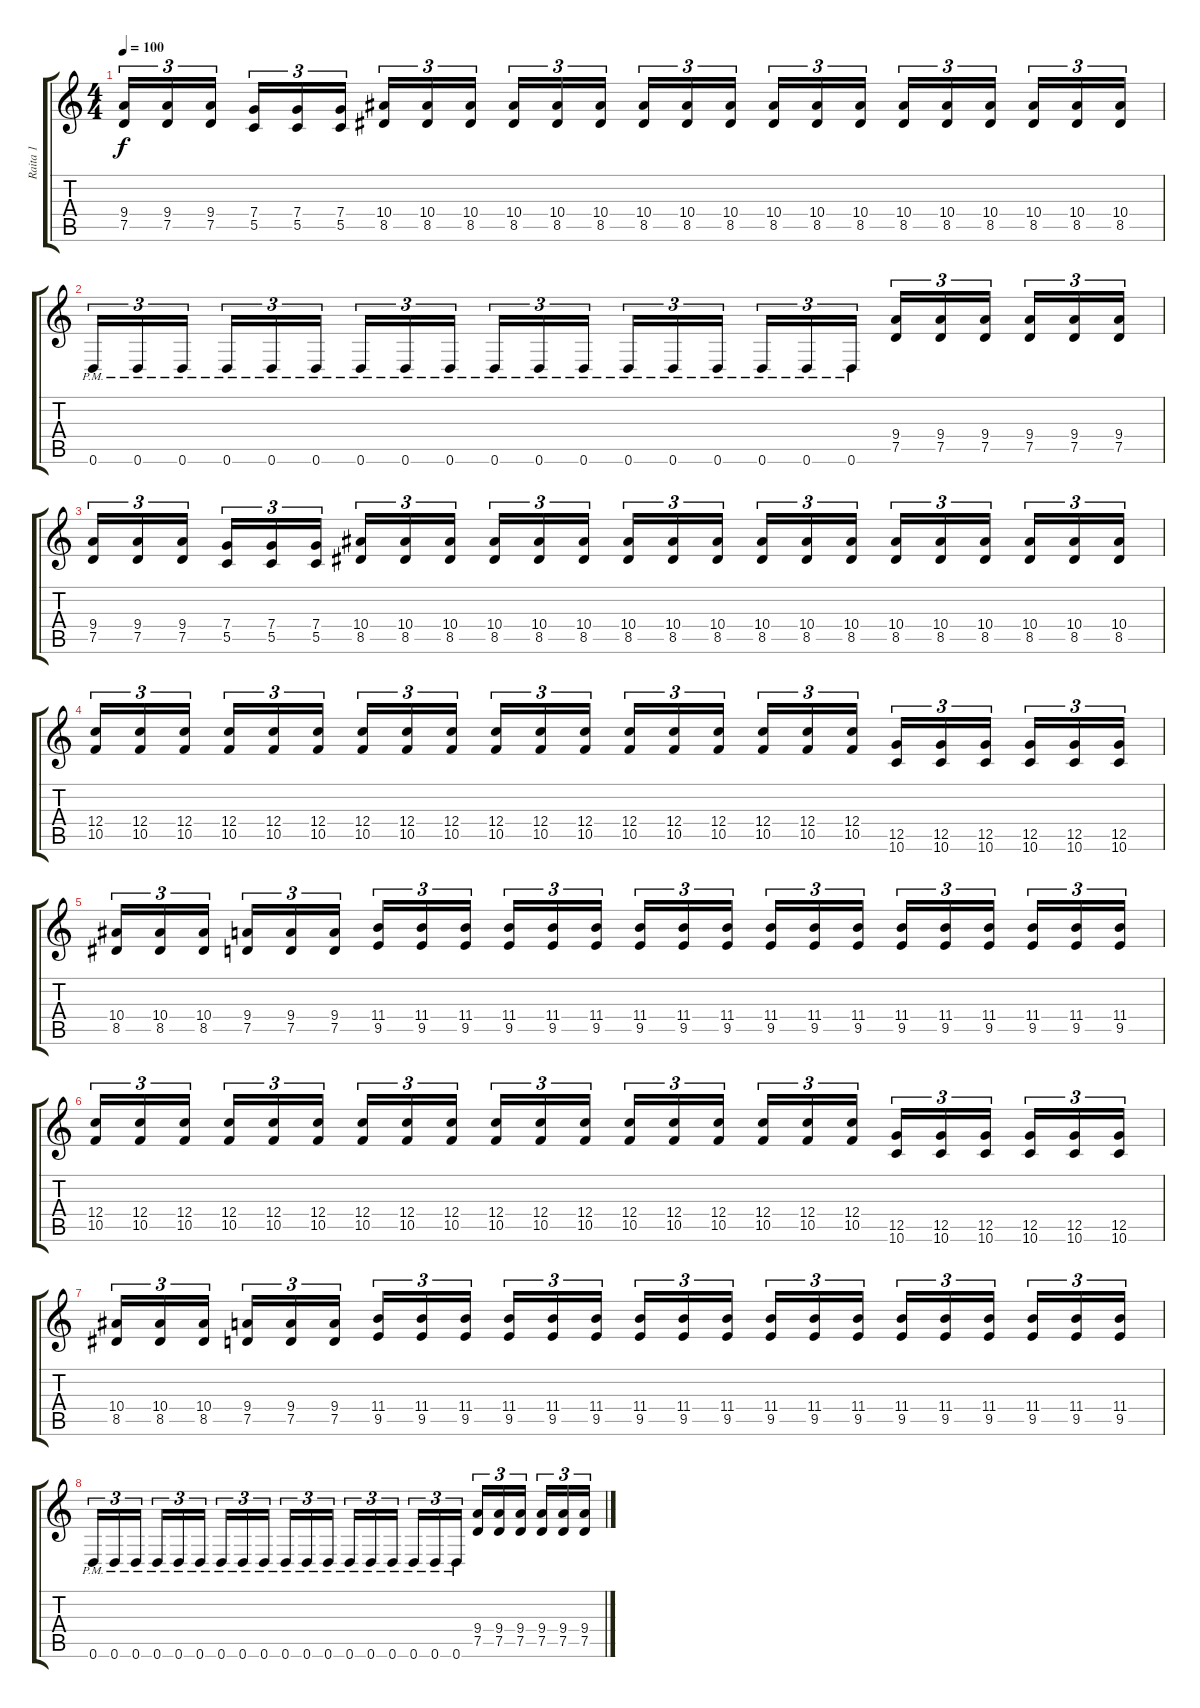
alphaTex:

\track ("Raita 1" "Raita 1") {instrument distortionguitar}
\staff {score tabs}
\tuning (D4 A3 F3 C3 G2 D2) {hide}
\ts (4 4)
\tempo 100
\clef g2
\ks c
(9.4 7.5).16{tu (3 2) dy f} (9.4 7.5).16{tu (3 2)} (9.4 7.5).16{tu (3 2)} (7.4 5.5).16{tu (3 2)} (7.4 5.5).16{tu (3 2)} (7.4 5.5).16{tu (3 2)} (10.4 8.5).16{tu (3 2)} (10.4 8.5).16{tu (3 2)} (10.4 8.5).16{tu (3 2)} (10.4 8.5).16{tu (3 2)} (10.4 8.5).16{tu (3 2)} (10.4 8.5).16{tu (3 2)} (10.4 8.5).16{tu (3 2)} (10.4 8.5).16{tu (3 2)} (10.4 8.5).16{tu (3 2)} (10.4 8.5).16{tu (3 2)} (10.4 8.5).16{tu (3 2)} (10.4 8.5).16{tu (3 2)} (10.4 8.5).16{tu (3 2)} (10.4 8.5).16{tu (3 2)} (10.4 8.5).16{tu (3 2)} (10.4 8.5).16{tu (3 2)} (10.4 8.5).16{tu (3 2)} (10.4 8.5).16{tu (3 2)} |
0.6{pm}.16{tu (3 2)} 0.6{pm}.16{tu (3 2)} 0.6{pm}.16{tu (3 2)} 0.6{pm}.16{tu (3 2)} 0.6{pm}.16{tu (3 2)} 0.6{pm}.16{tu (3 2)} 0.6{pm}.16{tu (3 2)} 0.6{pm}.16{tu (3 2)} 0.6{pm}.16{tu (3 2)} 0.6{pm}.16{tu (3 2)} 0.6{pm}.16{tu (3 2)} 0.6{pm}.16{tu (3 2)} 0.6{pm}.16{tu (3 2)} 0.6{pm}.16{tu (3 2)} 0.6{pm}.16{tu (3 2)} 0.6{pm}.16{tu (3 2)} 0.6{pm}.16{tu (3 2)} 0.6{pm}.16{tu (3 2)} (9.4 7.5).16{tu (3 2)} (9.4 7.5).16{tu (3 2)} (9.4 7.5).16{tu (3 2)} (9.4 7.5).16{tu (3 2)} (9.4 7.5).16{tu (3 2)} (9.4 7.5).16{tu (3 2)} |
(9.4 7.5).16{tu (3 2)} (9.4 7.5).16{tu (3 2)} (9.4 7.5).16{tu (3 2)} (7.4 5.5).16{tu (3 2)} (7.4 5.5).16{tu (3 2)} (7.4 5.5).16{tu (3 2)} (10.4 8.5).16{tu (3 2)} (10.4 8.5).16{tu (3 2)} (10.4 8.5).16{tu (3 2)} (10.4 8.5).16{tu (3 2)} (10.4 8.5).16{tu (3 2)} (10.4 8.5).16{tu (3 2)} (10.4 8.5).16{tu (3 2)} (10.4 8.5).16{tu (3 2)} (10.4 8.5).16{tu (3 2)} (10.4 8.5).16{tu (3 2)} (10.4 8.5).16{tu (3 2)} (10.4 8.5).16{tu (3 2)} (10.4 8.5).16{tu (3 2)} (10.4 8.5).16{tu (3 2)} (10.4 8.5).16{tu (3 2)} (10.4 8.5).16{tu (3 2)} (10.4 8.5).16{tu (3 2)} (10.4 8.5).16{tu (3 2)} |
(12.4 10.5).16{tu (3 2)} (12.4 10.5).16{tu (3 2)} (12.4 10.5).16{tu (3 2)} (12.4 10.5).16{tu (3 2)} (12.4 10.5).16{tu (3 2)} (12.4 10.5).16{tu (3 2)} (12.4 10.5).16{tu (3 2)} (12.4 10.5).16{tu (3 2)} (12.4 10.5).16{tu (3 2)} (12.4 10.5).16{tu (3 2)} (12.4 10.5).16{tu (3 2)} (12.4 10.5).16{tu (3 2)} (12.4 10.5).16{tu (3 2)} (12.4 10.5).16{tu (3 2)} (12.4 10.5).16{tu (3 2)} (12.4 10.5).16{tu (3 2)} (12.4 10.5).16{tu (3 2)} (12.4 10.5).16{tu (3 2)} (12.5 10.6).16{tu (3 2)} (12.5 10.6).16{tu (3 2)} (12.5 10.6).16{tu (3 2)} (12.5 10.6).16{tu (3 2)} (12.5 10.6).16{tu (3 2)} (12.5 10.6).16{tu (3 2)} |
(10.4 8.5).16{tu (3 2)} (10.4 8.5).16{tu (3 2)} (10.4 8.5).16{tu (3 2)} (9.4 7.5).16{tu (3 2)} (9.4 7.5).16{tu (3 2)} (9.4 7.5).16{tu (3 2)} (11.4 9.5).16{tu (3 2)} (11.4 9.5).16{tu (3 2)} (11.4 9.5).16{tu (3 2)} (11.4 9.5).16{tu (3 2)} (11.4 9.5).16{tu (3 2)} (11.4 9.5).16{tu (3 2)} (11.4 9.5).16{tu (3 2)} (11.4 9.5).16{tu (3 2)} (11.4 9.5).16{tu (3 2)} (11.4 9.5).16{tu (3 2)} (11.4 9.5).16{tu (3 2)} (11.4 9.5).16{tu (3 2)} (11.4 9.5).16{tu (3 2)} (11.4 9.5).16{tu (3 2)} (11.4 9.5).16{tu (3 2)} (11.4 9.5).16{tu (3 2)} (11.4 9.5).16{tu (3 2)} (11.4 9.5).16{tu (3 2)} |
(12.4 10.5).16{tu (3 2)} (12.4 10.5).16{tu (3 2)} (12.4 10.5).16{tu (3 2)} (12.4 10.5).16{tu (3 2)} (12.4 10.5).16{tu (3 2)} (12.4 10.5).16{tu (3 2)} (12.4 10.5).16{tu (3 2)} (12.4 10.5).16{tu (3 2)} (12.4 10.5).16{tu (3 2)} (12.4 10.5).16{tu (3 2)} (12.4 10.5).16{tu (3 2)} (12.4 10.5).16{tu (3 2)} (12.4 10.5).16{tu (3 2)} (12.4 10.5).16{tu (3 2)} (12.4 10.5).16{tu (3 2)} (12.4 10.5).16{tu (3 2)} (12.4 10.5).16{tu (3 2)} (12.4 10.5).16{tu (3 2)} (12.5 10.6).16{tu (3 2)} (12.5 10.6).16{tu (3 2)} (12.5 10.6).16{tu (3 2)} (12.5 10.6).16{tu (3 2)} (12.5 10.6).16{tu (3 2)} (12.5 10.6).16{tu (3 2)} |
(10.4 8.5).16{tu (3 2)} (10.4 8.5).16{tu (3 2)} (10.4 8.5).16{tu (3 2)} (9.4 7.5).16{tu (3 2)} (9.4 7.5).16{tu (3 2)} (9.4 7.5).16{tu (3 2)} (11.4 9.5).16{tu (3 2)} (11.4 9.5).16{tu (3 2)} (11.4 9.5).16{tu (3 2)} (11.4 9.5).16{tu (3 2)} (11.4 9.5).16{tu (3 2)} (11.4 9.5).16{tu (3 2)} (11.4 9.5).16{tu (3 2)} (11.4 9.5).16{tu (3 2)} (11.4 9.5).16{tu (3 2)} (11.4 9.5).16{tu (3 2)} (11.4 9.5).16{tu (3 2)} (11.4 9.5).16{tu (3 2)} (11.4 9.5).16{tu (3 2)} (11.4 9.5).16{tu (3 2)} (11.4 9.5).16{tu (3 2)} (11.4 9.5).16{tu (3 2)} (11.4 9.5).16{tu (3 2)} (11.4 9.5).16{tu (3 2)} |
0.6{pm}.16{tu (3 2)} 0.6{pm}.16{tu (3 2)} 0.6{pm}.16{tu (3 2)} 0.6{pm}.16{tu (3 2)} 0.6{pm}.16{tu (3 2)} 0.6{pm}.16{tu (3 2)} 0.6{pm}.16{tu (3 2)} 0.6{pm}.16{tu (3 2)} 0.6{pm}.16{tu (3 2)} 0.6{pm}.16{tu (3 2)} 0.6{pm}.16{tu (3 2)} 0.6{pm}.16{tu (3 2)} 0.6{pm}.16{tu (3 2)} 0.6{pm}.16{tu (3 2)} 0.6{pm}.16{tu (3 2)} 0.6{pm}.16{tu (3 2)} 0.6{pm}.16{tu (3 2)} 0.6{pm}.16{tu (3 2)} (9.4 7.5).16{tu (3 2)} (9.4 7.5).16{tu (3 2)} (9.4 7.5).16{tu (3 2)} (9.4 7.5).16{tu (3 2)} (9.4 7.5).16{tu (3 2)} (9.4 7.5).16{tu (3 2)}
